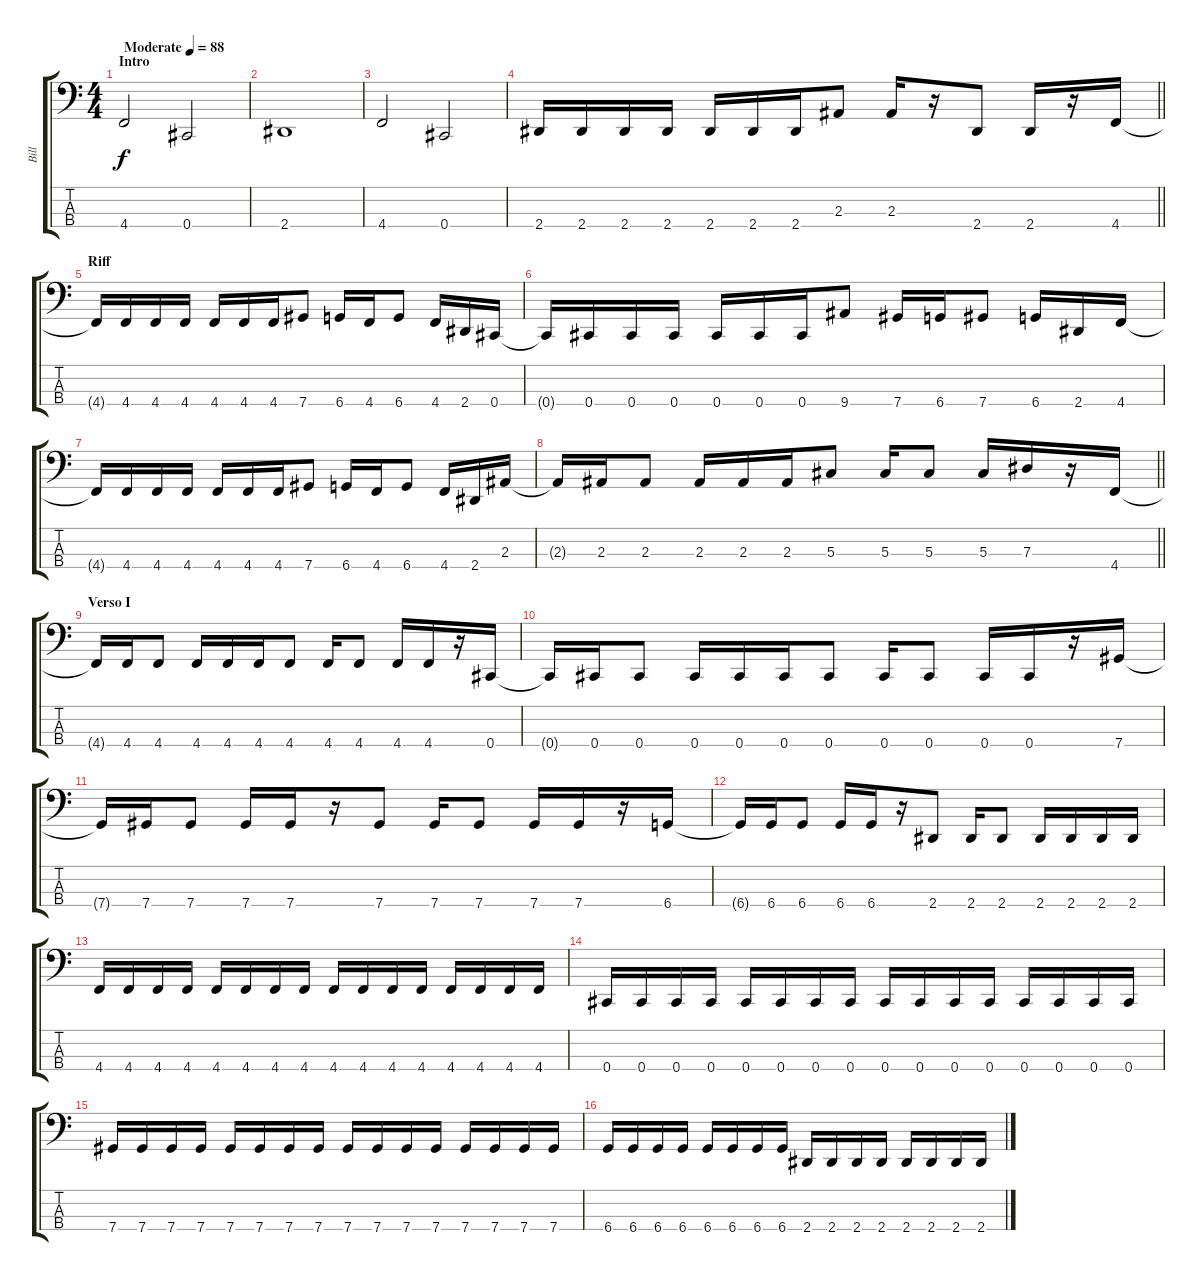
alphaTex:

\track ("Bill" "Bill") {instrument electricbasspick}
\staff {score tabs}
\tuning (Gb2 Db2 Ab1 Db1) {hide}
\ts (4 4)
\section ("" "Intro")
\tempo (88 "Moderate")
\clef f4
\ks c
4.4.2{dy f instrument electricbasspick} 0.4.2 |
2.4.1 |
4.4.2 0.4.2 |
\barLineRight lightlight
2.4.16 2.4.16 2.4.16 2.4.16 2.4.16 2.4.16 2.4.16 2.3.8 2.3.16 r.16 2.4.8 2.4.16 r.16 4.4.16 |
\section ("" "Riff")
4.4{t}.16 4.4.16 4.4.16 4.4.16 4.4.16 4.4.16 4.4.16 7.4.8 6.4.16 4.4.16 6.4.8 4.4.16 2.4.16 0.4.16 |
0.4{t}.16 0.4.16 0.4.16 0.4.16 0.4.16 0.4.16 0.4.16 9.4.8 7.4.16 6.4.16 7.4.8 6.4.16 2.4.16 4.4.16 |
4.4{t}.16 4.4.16 4.4.16 4.4.16 4.4.16 4.4.16 4.4.16 7.4.8 6.4.16 4.4.16 6.4.8 4.4.16 2.4.16 2.3.16 |
\barLineRight lightlight
2.3{t}.16 2.3.16 2.3.8 2.3.16 2.3.16 2.3.16 5.3.8 5.3.16 5.3.8 5.3.16 7.3.16 r.16 4.4.16 |
\section ("" "Verso I")
4.4{t}.16 4.4.16 4.4.8 4.4.16 4.4.16 4.4.16 4.4.8 4.4.16 4.4.8 4.4.16 4.4.16 r.16 0.4.16 |
0.4{t}.16 0.4.16 0.4.8 0.4.16 0.4.16 0.4.16 0.4.8 0.4.16 0.4.8 0.4.16 0.4.16 r.16 7.4.16 |
7.4{t}.16 7.4.16 7.4.8 7.4.16 7.4.16 r.16 7.4.8 7.4.16 7.4.8 7.4.16 7.4.16 r.16 6.4.16 |
6.4{t}.16 6.4.16 6.4.8 6.4.16 6.4.16 r.16 2.4.8 2.4.16 2.4.8 2.4.16 2.4.16 2.4.16 2.4.16 |
4.4.16 4.4.16 4.4.16 4.4.16 4.4.16 4.4.16 4.4.16 4.4.16 4.4.16 4.4.16 4.4.16 4.4.16 4.4.16 4.4.16 4.4.16 4.4.16 |
0.4.16 0.4.16 0.4.16 0.4.16 0.4.16 0.4.16 0.4.16 0.4.16 0.4.16 0.4.16 0.4.16 0.4.16 0.4.16 0.4.16 0.4.16 0.4.16 |
7.4.16 7.4.16 7.4.16 7.4.16 7.4.16 7.4.16 7.4.16 7.4.16 7.4.16 7.4.16 7.4.16 7.4.16 7.4.16 7.4.16 7.4.16 7.4.16 |
6.4.16 6.4.16 6.4.16 6.4.16 6.4.16 6.4.16 6.4.16 6.4.16 2.4.16 2.4.16 2.4.16 2.4.16 2.4.16 2.4.16 2.4.16 2.4.16
